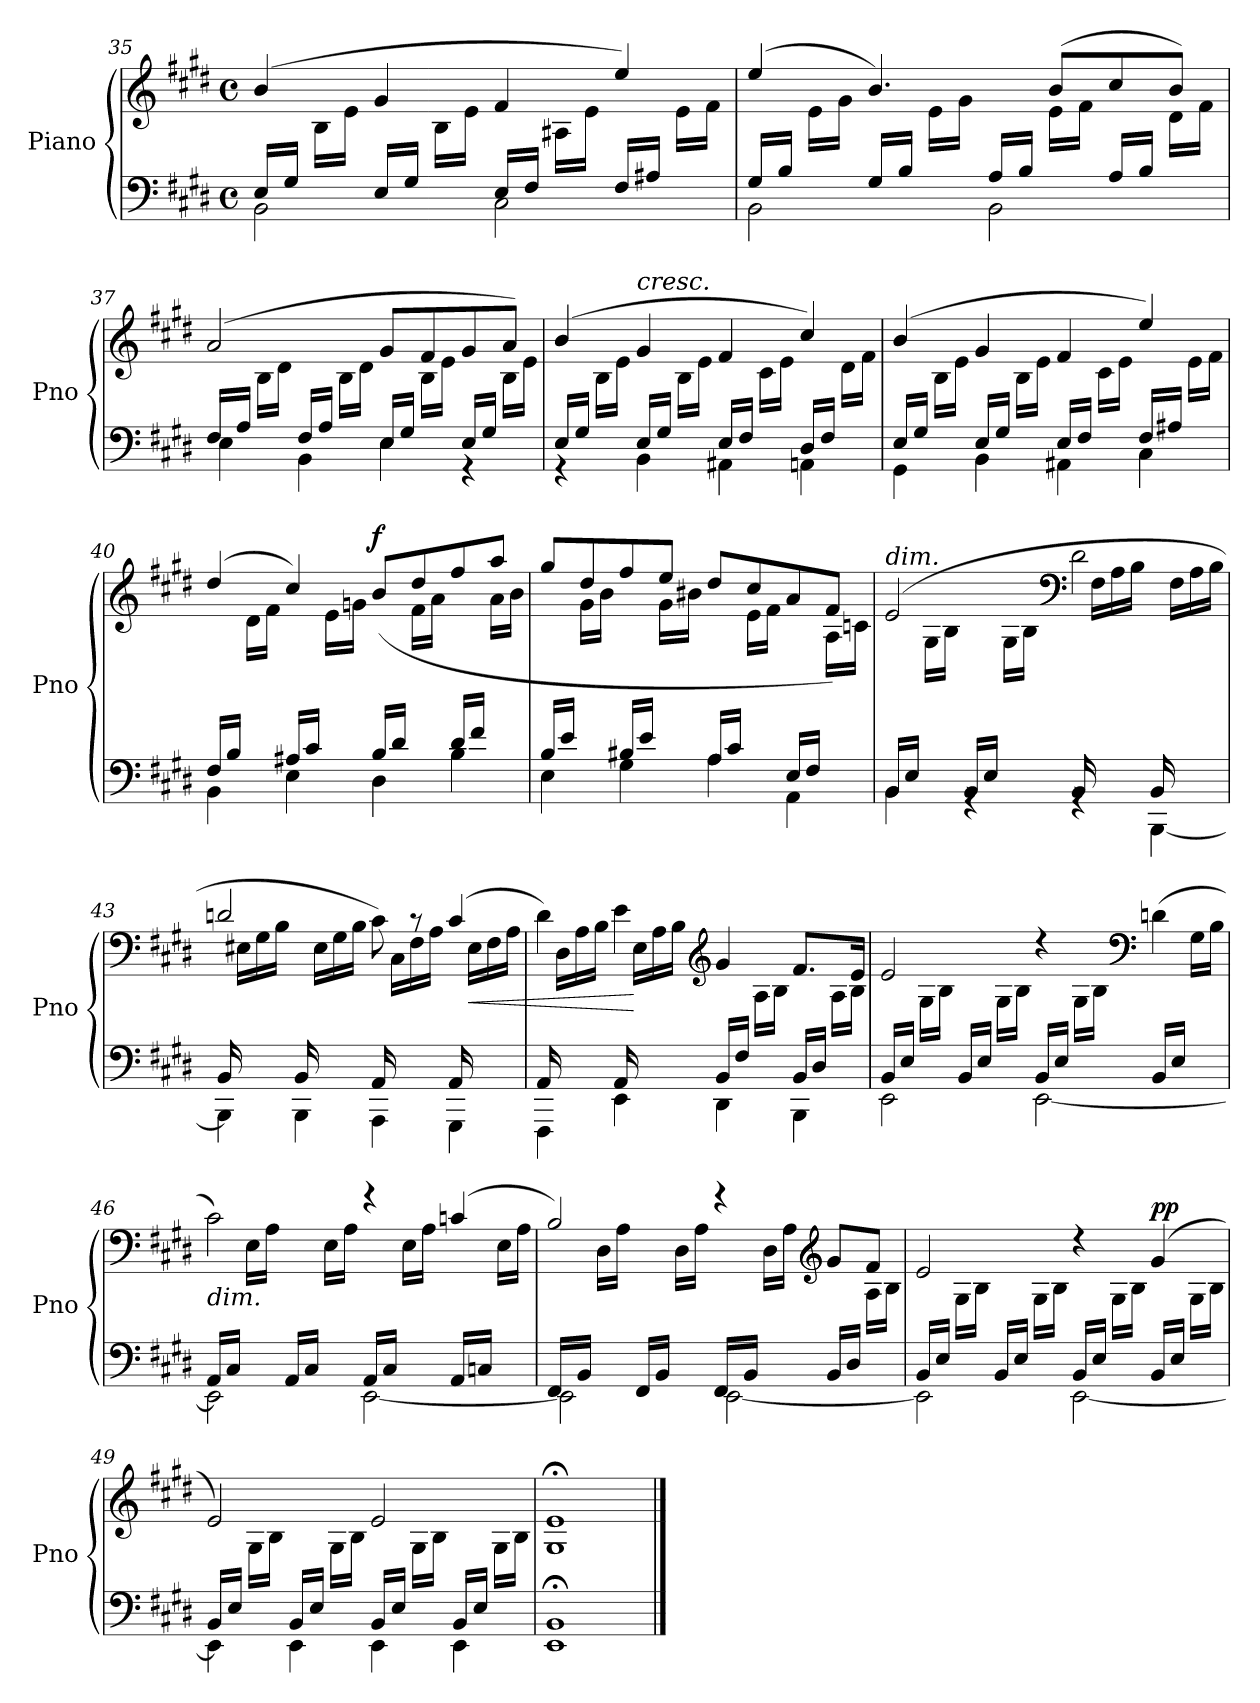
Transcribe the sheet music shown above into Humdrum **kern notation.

**kern	**kern	**dynam
*part1	*part1	*part1
*staff2	*staff1	*staff1/2
*I"Piano	*	*
*I'Pno	*	*
!!LO:LB:g=z
*clefF4	*clefG2	*
*k[f#c#g#d#]	*k[f#c#g#d#]	*
*M4/4	*M4/4	*
*met(c)	*met(c)	*
=35	=35	=35
*^	*^	*
16E/LL	2BB\	(>4b/	8ryy	.
16G#/JJ	.	.	.	.
8ryy	.	.	16B\LL	.
.	.	.	16e\JJ	.
16E/LL	.	4g#/	8ryy	.
16G#/JJ	.	.	.	.
8ryy	.	.	16B\LL	.
.	.	.	16e\JJ	.
16E/LL	2C#\	4f#/	8ryy	.
16F#/JJ	.	.	.	.
8ryy	.	.	16A#X\LL	.
.	.	.	16e\JJ	.
16F#/LL	.	4ee/)	8ryy	.
16A#X/JJ	.	.	.	.
8ryy	.	.	16e\LL	.
.	.	.	16f#\JJ	.
=36	=36	=36	=36	=36
16G#/LL	2BB\	(>4ee/	8ryy	.
16B/JJ	.	.	.	.
8ryy	.	.	16e\LL	.
.	.	.	16g#\JJ	.
16G#/LL	.	4.b/)	8ryy	.
16B/JJ	.	.	.	.
8ryy	.	.	16e\LL	.
.	.	.	16g#\JJ	.
16A/LL	2BB\	.	8ryy	.
16B/JJ	.	.	.	.
8ryy	.	(>8b/L	16e\LL	.
.	.	.	16f#\JJ	.
16A/LL	.	8cc#/	8ryy	.
16B/JJ	.	.	.	.
8ryy	.	8b/J)	16d#\LL	.
.	.	.	16f#\JJ	.
=37	=37	=37	=37	=37
16F#/LL	4E\	(>2a/	8ryy	.
16A/JJ	.	.	.	.
8ryy	.	.	16B\LL	.
.	.	.	16d#\JJ	.
16F#/LL	4BB\	.	8ryy	.
16A/JJ	.	.	.	.
8ryy	.	.	16B\LL	.
.	.	.	16d#\JJ	.
16E/LL	4E\	8g#/L	8ryy	.
16G#/JJ	.	.	.	.
8ryy	.	8f#/	16B\LL	.
.	.	.	16e\JJ	.
16E/LL	4r	8g#/	8ryy	.
16G#/JJ	.	.	.	.
8ryy	.	8a/J)	16B\LL	.
.	.	.	16e\JJ	.
!!LO:LB:g=z	!!
=38	=38	=38	=38	=38
16E/LL	4r	(>4b/	8ryy	.
16G#/JJ	.	.	.	.
8ryy	.	.	16B\LL	.
.	.	.	16e\JJ	.
!	!	!LO:TX:a:i:t=cresc.	!	!
16E/LL	4BB\	4g#/	8ryy	.
16G#/JJ	.	.	.	.
8ryy	.	.	16B\LL	.
.	.	.	16e\JJ	.
16E/LL	4AA#X\	4f#/	8ryy	.
16F#/JJ	.	.	.	.
8ryy	.	.	16c#\LL	.
.	.	.	16e\JJ	.
16D#/LL	4AAn\	4cc#/)	8ryy	.
16F#/JJ	.	.	.	.
8ryy	.	.	16d#\LL	.
.	.	.	16f#\JJ	.
=39	=39	=39	=39	=39
16E/LL	4GG#\	(>4b/	8ryy	.
16G#/JJ	.	.	.	.
8ryy	.	.	16B\LL	.
.	.	.	16e\JJ	.
16E/LL	4BB\	4g#/	8ryy	.
16G#/JJ	.	.	.	.
8ryy	.	.	16B\LL	.
.	.	.	16e\JJ	.
16E/LL	4AA#X\	4f#/	8ryy	.
16F#/JJ	.	.	.	.
8ryy	.	.	16c#\LL	.
.	.	.	16e\JJ	.
16F#/LL	4C#\	4ee/)	8ryy	.
16A#X/JJ	.	.	.	.
8ryy	.	.	16e\LL	.
.	.	.	16f#\JJ	.
=40	=40	=40	=40	=40
16F#/LL	4BB\	(>4dd#/	8ryy	.
16B/JJ	.	.	.	.
8ryy	.	.	16d#\LL	.
.	.	.	16f#\JJ	.
16A#X/LL	4E\	4cc#/)	8ryy	.
16c#/JJ	.	.	.	.
8ryy	.	.	16e\LL	.
.	.	.	16gn\JJ	.
!	!	!	!	!LO:DY:a
16B/LL	4D#\	(>8b/L	8ryy	f
16d#/JJ	.	.	.	.
8ryy	.	8dd#/	16f#\LL	.
.	.	.	16a\JJ	.
16d#/LL	4B\	8ff#/	8ryy	.
16f#/JJ	.	.	.	.
8ryy	.	8aa/J	16a\LL	.
.	.	.	16b\JJ	.
!!LO:LB:g=z	!!
=41	=41	=41	=41	=41
16B/LL	4E\	8gg#/L	8ryy	.
16e/JJ	.	.	.	.
8ryy	.	8dd#/	16g#\LL	.
.	.	.	16b\JJ	.
16B#X/LL	4G#\	8ff#/	8ryy	.
16e/JJ	.	.	.	.
8ryy	.	8ee/J	16g#\LL	.
.	.	.	16b#X\JJ	.
16A/LL	4A\	8dd#/L	8ryy	.
16c#/JJ	.	.	.	.
8ryy	.	8cc#/	16e\LL	.
.	.	.	16f#\JJ	.
16E/LL	4AA\	8a/	8ryy	.
16F#/JJ	.	.	.	.
8ryy	.	8f#/J)	16A\LL	.
.	.	.	16cn\JJ	.
=42	=42	=42	=42	=42
!	!	!LO:TX:a:i:t=dim.	!	!
16BB/LL	4BB\	(>2e/	8ryy	.
16E/JJ	.	.	.	.
8ryy	.	.	16G#\LL	.
.	.	.	16B\JJ	.
16BB/LL	4rGG	.	8ryy	.
16E/JJ	.	.	.	.
8ryy	.	.	16G#\LL	.
.	.	.	16B\JJ	.
*	*	*clefF4	*	*
16BB/	4rGG	2d#\	16ryy	.
8.ryy	.	.	16F#\LL	.
.	.	.	16A\	.
.	.	.	16B\JJ	.
16BB/	[4BBB\	.	16ryy	.
8.ryy	.	.	16F#\LL	.
.	.	.	16A\	.
.	.	.	16B\JJ	.
=43	=43	=43	=43	=43
16BB/	4BBB\]	2dn/	16ryy	.
8.ryy	.	.	16E#X\LL	.
.	.	.	16G#\	.
.	.	.	16B\JJ	.
16BB/	4BBB\	.	16ryy	.
8.ryy	.	.	16E#\LL	.
.	.	.	16G#\	.
.	.	.	16B\JJ	.
16AA/	4AAA\	8c#\)	16ryy	.
8.ryy	.	.	16C#\LL	.
.	.	8rc	16F#\	.
.	.	.	16A\JJ	.
16AA/	4GGG#\	(>4c#/	16ryy	.
!	!	!	!	!LO:HP:b
8.ryy	.	.	16E#\LL	<
.	.	.	16F#\	.
.	.	.	16A\JJ	.
!!LO:PB:g=z	!!
=44	=44	=44	=44	=44
16AA/	4FFF#\	4d#\)	16ryy	.
8.ryy	.	.	16D#\LL	.
.	.	.	16A\	.
.	.	.	16B\JJ	.
16AA/	4EE\	4e\	16ryy	.
8.ryy	.	.	16E\LL	[
.	.	.	16A\	.
.	.	.	16B\JJ	.
*	*	*clefG2	*	*
16BB/LL	4DD#\	4g#/	8ryy	.
16F#/JJ	.	.	.	.
8ryy	.	.	16A\LL	.
.	.	.	16B\JJ	.
16BB/LL	4BBB\	8.f#/L	8ryy	.
16D#/JJ	.	.	.	.
8ryy	.	.	16A\LL	.
.	.	16e/Jk	16B\JJ	.
=45	=45	=45	=45	=45
16BB/LL	2EE\	2e/	8ryy	.
16E/JJ	.	.	.	.
8ryy	.	.	16G#\LL	.
.	.	.	16B\JJ	.
16BB/LL	.	.	8ryy	.
16E/JJ	.	.	.	.
8ryy	.	.	16G#\LL	.
.	.	.	16B\JJ	.
16BB/LL	[2EE\	4r	8ryy	.
16E/JJ	.	.	.	.
8ryy	.	.	16G#\LL	.
.	.	.	16B\JJ	.
*	*	*clefF4	*	*
16BB/LL	.	(>4dn\	8ryy	.
16E/JJ	.	.	.	.
8ryy	.	.	16G#\LL	.
.	.	.	16B\JJ	.
=46	=46	=46	=46	=46
!	!	!LO:TX:b:i:t=dim.	!	!
16AA/LL	2EE\]	2c#\)	8ryy	.
16C#/JJ	.	.	.	.
8ryy	.	.	16E\LL	.
.	.	.	16A\JJ	.
16AA/LL	.	.	8ryy	.
16C#/JJ	.	.	.	.
8ryy	.	.	16E\LL	.
.	.	.	16A\JJ	.
16AA/LL	[2EE\	4r	8ryy	.
16C#/JJ	.	.	.	.
8ryy	.	.	16E\LL	.
.	.	.	16A\JJ	.
16AA/LL	.	(>4cn/	8ryy	.
16Cn/JJ	.	.	.	.
8ryy	.	.	16E\LL	.
.	.	.	16A\JJ	.
!!LO:LB:g=z	!!
=47	=47	=47	=47	=47
16FF#/LL	2EE\]	2B/)	8ryy	.
16BB/JJ	.	.	.	.
8ryy	.	.	16D#\LL	.
.	.	.	16A\JJ	.
16FF#/LL	.	.	8ryy	.
16BB/JJ	.	.	.	.
8ryy	.	.	16D#\LL	.
.	.	.	16A\JJ	.
16FF#/LL	[2EE\	4r	8ryy	.
16BB/JJ	.	.	.	.
8ryy	.	.	16D#\LL	.
.	.	.	16A\JJ	.
*	*	*clefG2	*	*
16BB/LL	.	8g#/L	8ryy	.
16D#/JJ	.	.	.	.
8ryy	.	8f#/J	16A\LL	.
.	.	.	16B\JJ	.
=48	=48	=48	=48	=48
16BB/LL	2EE\]	2e/	8ryy	.
16E/JJ	.	.	.	.
8ryy	.	.	16G#\LL	.
.	.	.	16B\JJ	.
16BB/LL	.	.	8ryy	.
16E/JJ	.	.	.	.
8ryy	.	.	16G#\LL	.
.	.	.	16B\JJ	.
16BB/LL	[2EE\	4r	8ryy	.
16E/JJ	.	.	.	.
8ryy	.	.	16G#\LL	.
.	.	.	16B\JJ	.
!	!	!	!	!LO:DY:a
16BB/LL	.	(>4g#/	8ryy	pp
16E/JJ	.	.	.	.
8ryy	.	.	16G#\LL	.
.	.	.	16B\JJ	.
=49	=49	=49	=49	=49
16BB/LL	4EE\]	2e/)	8ryy	.
16E/JJ	.	.	.	.
8ryy	.	.	16G#\LL	.
.	.	.	16B\JJ	.
16BB/LL	4EE\	.	8ryy	.
16E/JJ	.	.	.	.
8ryy	.	.	16G#\LL	.
.	.	.	16B\JJ	.
16BB/LL	4EE\	2e/	8ryy	.
16E/JJ	.	.	.	.
8ryy	.	.	16G#\LL	.
.	.	.	16B\JJ	.
16BB/LL	4EE\	.	8ryy	.
16E/JJ	.	.	.	.
8ryy	.	.	16G#\LL	.
.	.	.	16B\JJ	.
*v	*v	*	*	*
*	*v	*v	*
=50	=50	=50
1EE;< 1BB;<	1G#;< 1e;<	.
==	==	==
*-	*-	*-
